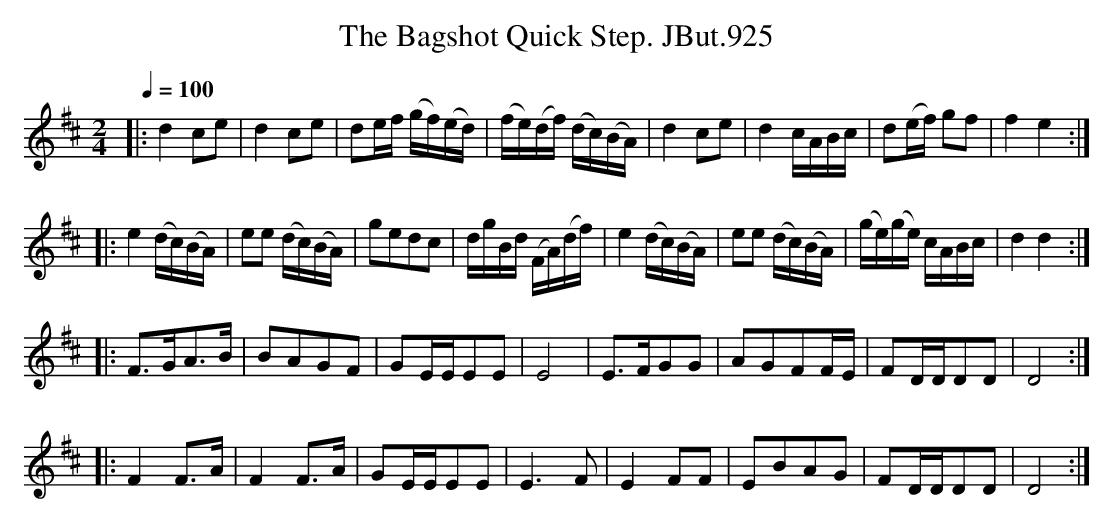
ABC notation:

X:1
T:Bagshot Quick Step. JBut.925, The
M:2/4
L:1/8
Q:1/4=100
K:D
|: d2ce|d2ce|de/f/ (g/f/)(e/d/)|(f/e/)(d/f/) (d/c/)(B/A/)|\
d2 ce|d2 c/A/B/c/|d(e/f/) gf|f2e2:|
|:e2(d/c/)(B/A/)|ee (d/c/)(B/A/)|gedc|d/g/B/d/ (F/A/)(d/f/)|\
e2(d/c/)(B/A/)|ee (d/c/)(B/A/)|(g/e/)(g/e/) c/A/B/c/|d2d2:|
|:F>GA>B|BAGF|GE/E/EE|E4|\
E>FGG|AGFF/E/|FD/D/DD|D4:|
|:F2F>A|F2F>A|GE/E/EE|E3F|\
E2FF|EBAG|FD/D/DD|D4:|
